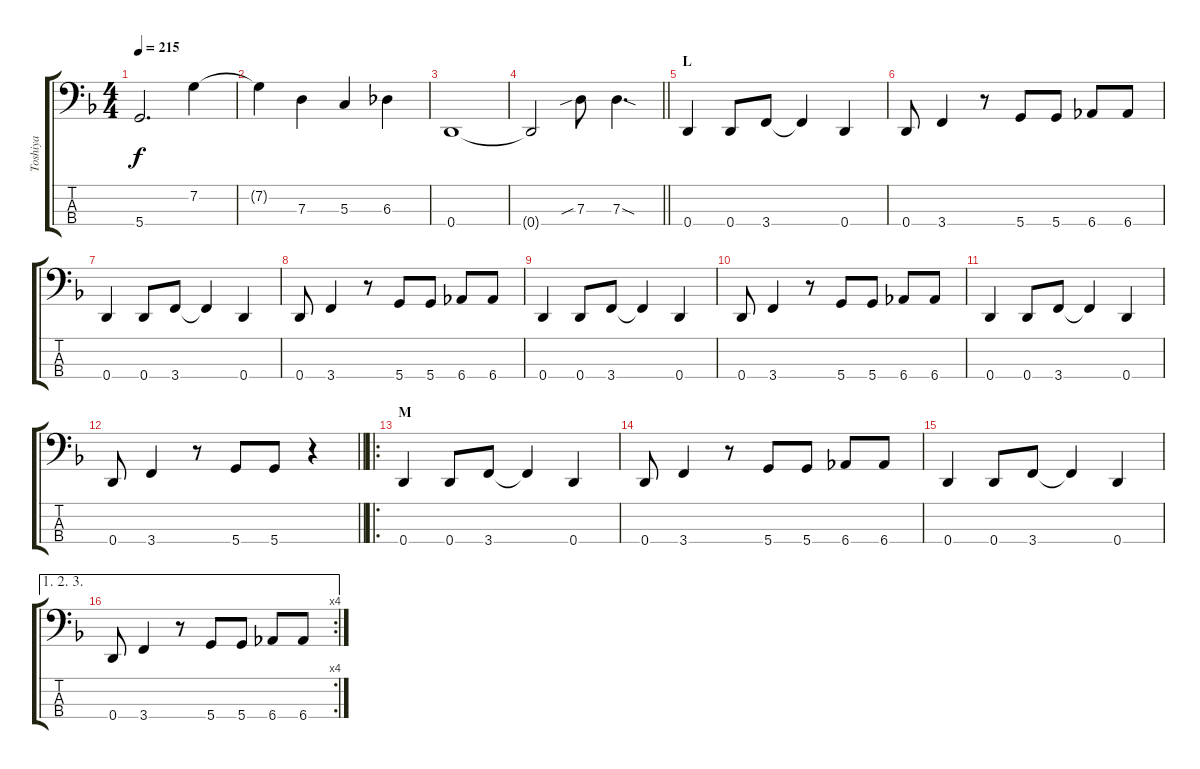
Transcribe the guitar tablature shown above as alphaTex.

\track ("Toshiya" "Toshiya") {instrument electricbasspick}
\staff {score tabs}
\tuning (F2 C2 G1 D1) {hide}
\ts (4 4)
\tempo 215
\clef f4
\ks f
5.4.2{d dy f} 7.2.4 |
7.2{t}.4 7.3.4 5.3.4 6.3.4 |
0.4.1 |
\barLineRight lightlight
0.4{t}.2 7.3{sib}.8 7.3{sod}.4{d} |
\section ("" "L")
0.4.4 0.4.8 3.4.8 3.4{t}.4 0.4.4 |
0.4.8 3.4.4 r.8 5.4.8 5.4.8 6.4.8 6.4.8 |
0.4.4 0.4.8 3.4.8 3.4{t}.4 0.4.4 |
0.4.8 3.4.4 r.8 5.4.8 5.4.8 6.4.8 6.4.8 |
0.4.4 0.4.8 3.4.8 3.4{t}.4 0.4.4 |
0.4.8 3.4.4 r.8 5.4.8 5.4.8 6.4.8 6.4.8 |
0.4.4 0.4.8 3.4.8 3.4{t}.4 0.4.4 |
\barLineRight lightlight
0.4.8 3.4.4 r.8 5.4.8 5.4.8 r.4 |
\ro
\section ("" "M")
0.4.4 0.4.8 3.4.8 3.4{t}.4 0.4.4 |
0.4.8 3.4.4 r.8 5.4.8 5.4.8 6.4.8 6.4.8 |
0.4.4 0.4.8 3.4.8 3.4{t}.4 0.4.4 |
\ae (1 2 3)
\rc 4
0.4.8 3.4.4 r.8 5.4.8 5.4.8 6.4.8 6.4.8
